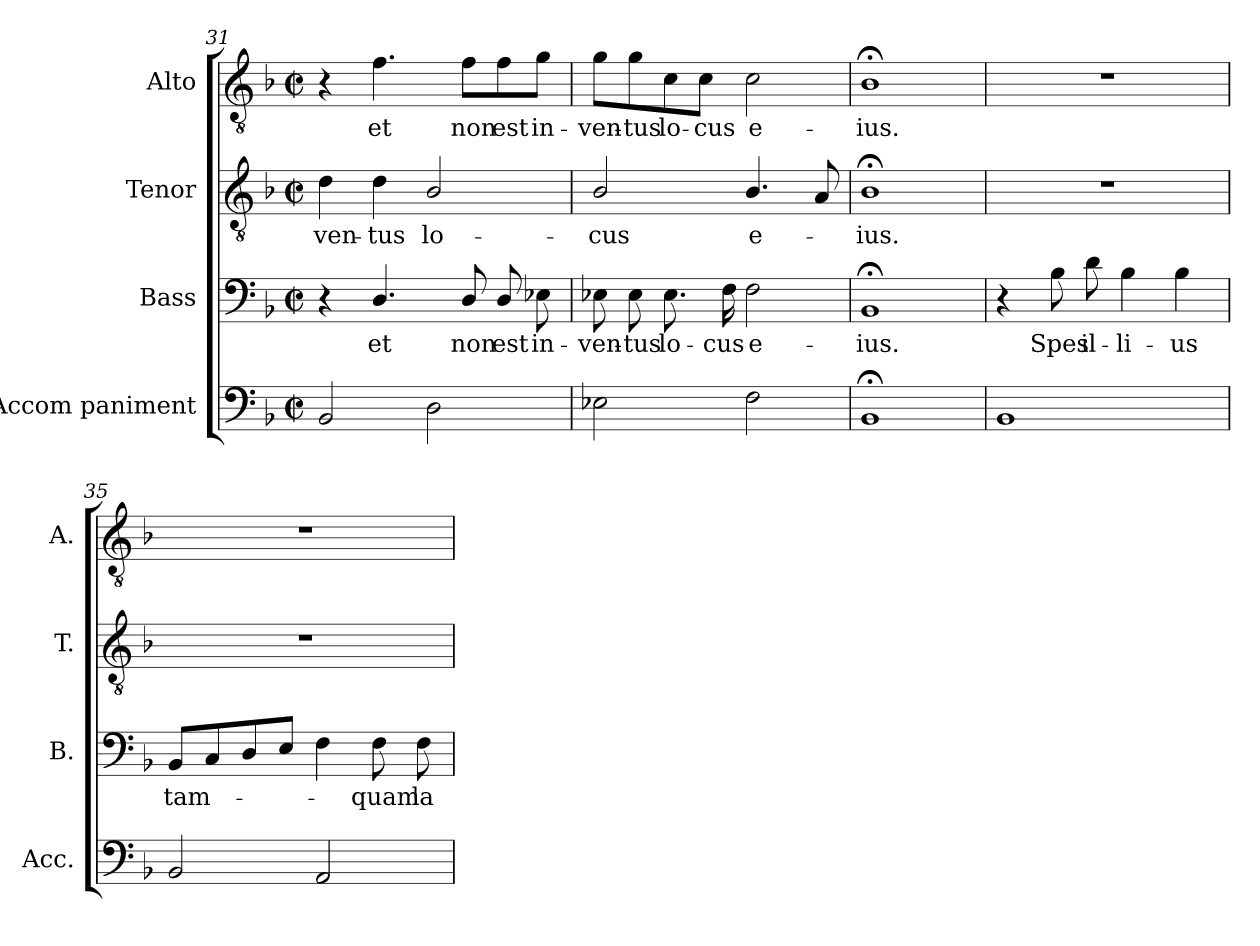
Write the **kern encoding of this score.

**kern	**kern	**text	**kern	**text	**kern	**text
*part4	*part3	*part3	*part2	*part2	*part1	*part1
*staff4	*staff3	*staff3	*staff2	*staff2	*staff1	*staff1
*I"Accom paniment	*I"Bass	*	*I"Tenor	*	*I"Alto	*
*I'Acc.	*I'B.	*	*I'T.	*	*I'A.	*
*clefF4	*clefF4	*	*clefGv2	*	*clefGv2	*
*	*	*	*ITrd7c12	*	*ITrd7c12	*
*k[b-]	*k[b-]	*	*k[b-]	*	*k[b-]	*
*F:	*F:	*	*F:	*	*F:	*
*M2/2	*M2/2	*	*M2/2	*	*M2/2	*
*met(c|)	*met(c|)	*	*met(c|)	*	*met(c|)	*
=31	=31	=31	=31	=31	=31	=31
!	!	!	!	!LO:LY:b:color=#000000	!	!
2BB-i/	4r	.	4Di\	-ven-	4r	.
!	!	!LO:LY:b:color=#000000	!	!	!	!
!	!	!	!	!LO:LY:b:color=#000000	!	!
!	!	!	!	!	!	!LO:LY:b:color=#000000
.	4.Di/	et	4Di\	-tus	4.Fi\	et
!	!	!	!	!LO:LY:b:color=#000000	!	!
2Di\	.	.	2BB-i/	lo-	.	.
!	!	!LO:LY:b:color=#000000	!	!	!	!
!	!	!	!	!	!	!LO:LY:b:color=#000000
.	8Di/	non	.	.	8Fi\L	non
!	!	!LO:LY:b:color=#000000	!	!	!	!
!	!	!	!	!	!	!LO:LY:b:color=#000000
.	8Di/	est	.	.	8Fi\	est
!	!	!LO:LY:b:color=#000000	!	!	!	!
!	!	!	!	!	!	!LO:LY:b:color=#000000
.	8E-Xi\	in-	.	.	8Gi\J	in-
=32	=32	=32	=32	=32	=32	=32
!	!	!LO:LY:b:color=#000000	!	!	!	!
!	!	!	!	!LO:LY:b:color=#000000	!	!
!	!	!	!	!	!	!LO:LY:b:color=#000000
2E-Xi\	8E-Xi\	-ven-	2BB-i/	-cus	8Gi\L	-ven-
!	!	!LO:LY:b:color=#000000	!	!	!	!
!	!	!	!	!	!	!LO:LY:b:color=#000000
.	8E-i\	-tus	.	.	8Gi\	-tus
!	!	!LO:LY:b:color=#000000	!	!	!	!
!	!	!	!	!	!	!LO:LY:b:color=#000000
.	8.E-i\	lo-	.	.	8Ci\	lo-
!	!	!	!	!	!	!LO:LY:b:color=#000000
.	.	.	.	.	8Ci\J	-cus
!	!	!LO:LY:b:color=#000000	!	!	!	!
.	16Fi\	-cus	.	.	.	.
!	!	!LO:LY:b:color=#000000	!	!	!	!
!	!	!	!	!LO:LY:b:color=#000000	!	!
!	!	!	!	!	!	!LO:LY:b:color=#000000
2Fi\	2Fi\	e-	4.BB-i/	e-	2Ci\	e-
.	.	.	8AAi/	.	.	.
=33	=33	=33	=33	=33	=33	=33
!	!	!LO:LY:b:color=#000000	!	!	!	!
!	!	!	!	!LO:LY:b:color=#000000	!	!
!	!	!	!	!	!	!LO:LY:b:color=#000000
1BB-;i	1BB-;i	-ius.	1BB-;i	-ius.	1BB-;i	-ius.
!!LO:PB:g=z
=34	=34	=34	=34	=34	=34	=34
1BB-i	4r	.	1r	.	1r	.
!	!	!LO:LY:b:color=#000000	!	!	!	!
.	8B-i\	Spes	.	.	.	.
!	!	!LO:LY:b:color=#000000	!	!	!	!
.	8di\	il-	.	.	.	.
!	!	!LO:LY:b:color=#000000	!	!	!	!
.	4B-i\	-li-	.	.	.	.
!	!	!LO:LY:b:color=#000000	!	!	!	!
.	4B-i\	-us	.	.	.	.
=35	=35	=35	=35	=35	=35	=35
!	!	!LO:LY:b:color=#000000	!	!	!	!
2BB-i/	8BB-i/L	tam-	1r	.	1r	.
.	8Ci/	.	.	.	.	.
.	8Di/	.	.	.	.	.
.	8Ei/J	.	.	.	.	.
2AAi/	4Fi\	.	.	.	.	.
!	!	!LO:LY:b:color=#000000	!	!	!	!
.	8Fi\	-quam	.	.	.	.
!	!	!LO:LY:b:color=#000000	!	!	!	!
.	8Fi\	la-	.	.	.	.
=	=	=	=	=	=	=
*-	*-	*-	*-	*-	*-	*-
